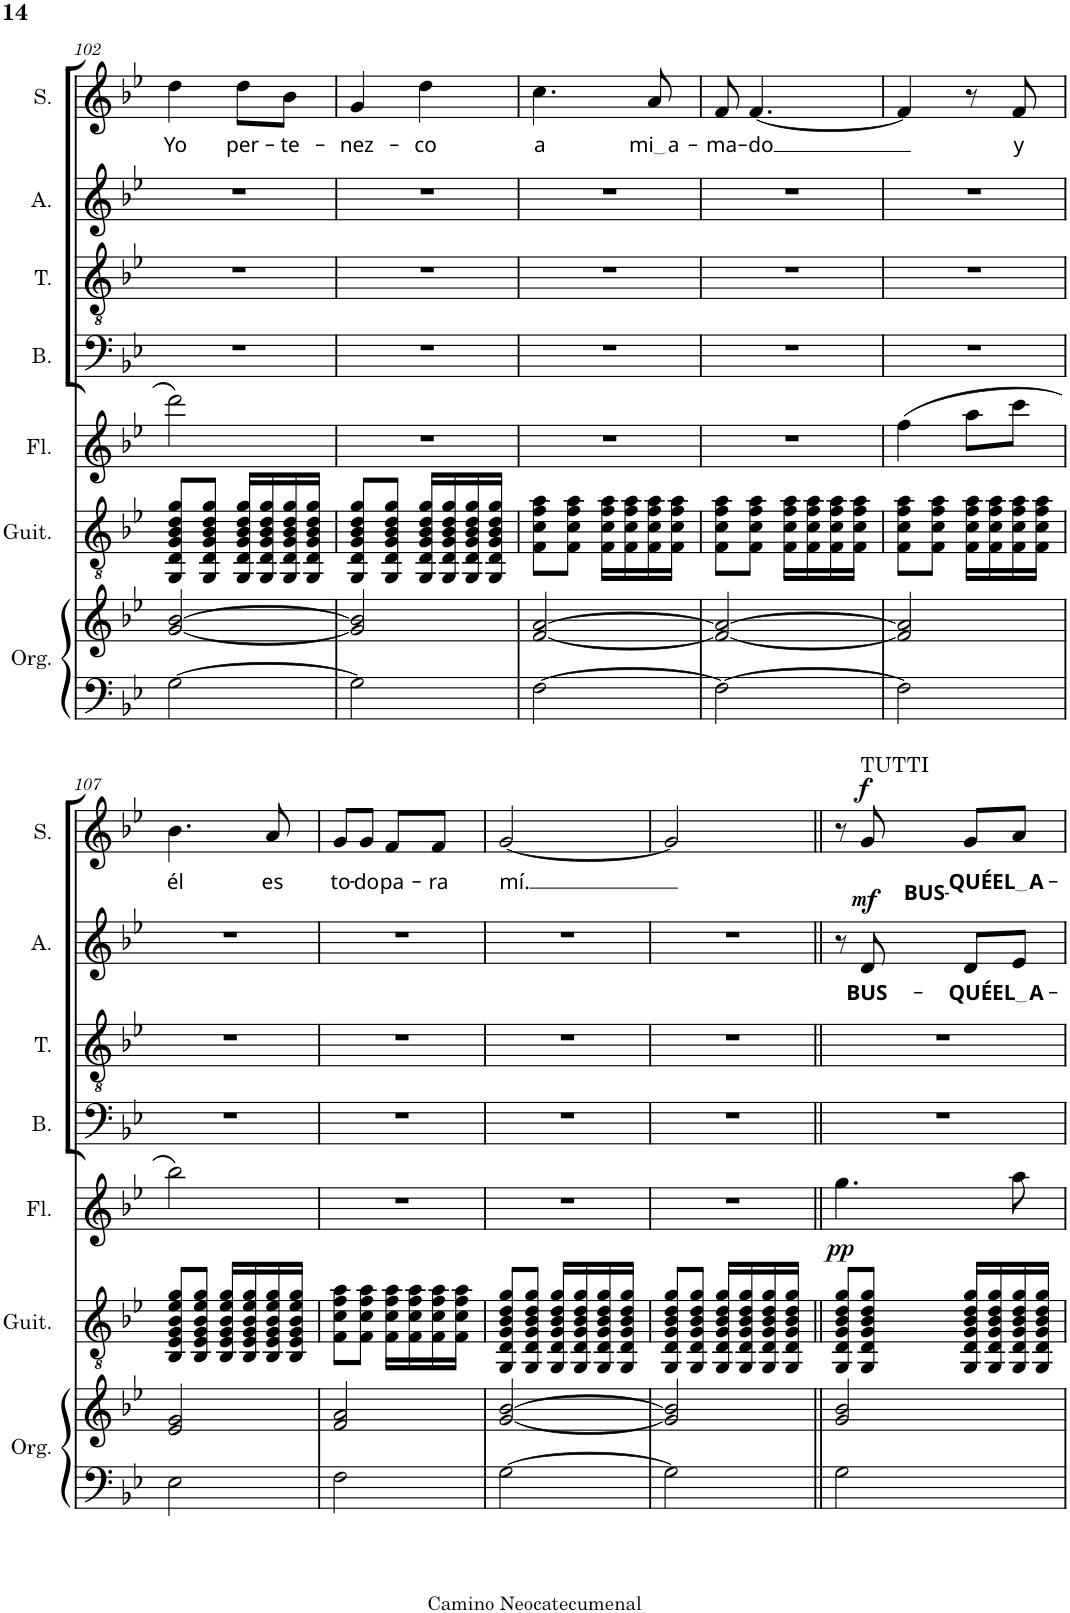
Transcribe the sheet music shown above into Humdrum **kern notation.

**kern	**kern	**kern	**kern	**dynam	**kern	**kern	**kern	**text	**dynam	**kern	**text	**dynam
*part7	*part7	*part6	*part5	*part5	*part4	*part3	*part2	*part2	*part2	*part1	*part1	*part1
*staff8	*staff7	*staff6	*staff5	*staff5	*staff4	*staff3	*staff2	*staff2	*staff2	*staff1	*staff1	*staff1
*I"Órgano	*	*I"Guitarra clásica	*I"Flauta	*	*I"Bajo	*I"Tenor	*I"Alto	*	*	*I"Soprano	*	*
*	*	*I'Guit.	*I'Fl.	*	*I'B.	*I'T.	*I'A.	*	*	*I'S.	*	*
!!LO:PB:g=z
*clefF4	*clefG2	*clefGv2	*clefG2	*	*clefF4	*clefGv2	*clefG2	*	*	*clefG2	*	*
*k[b-e-]	*k[b-e-]	*k[b-e-]	*k[b-e-]	*	*k[b-e-]	*k[b-e-]	*k[b-e-]	*	*	*k[b-e-]	*	*
*M2/4	*M2/4	*M2/4	*M2/4	*	*M2/4	*M2/4	*M2/4	*	*	*M2/4	*	*
=102	=102	=102	=102	=102	=102	=102	=102	=102	=102	=102	=102	=102
!	!	!	!	!	!	!	!	!	!	!	!LO:LY:b	!
[2G\	[2g/ [2b-/	8GG/ 8D/ 8G/ 8B-/ 8d/ 8g/L	2ddd\	.	2r	2r	2r	.	.	4dd\	Yo	.
.	.	8GG/ 8D/ 8G/ 8B-/ 8d/ 8g/J	.	.	.	.	.	.	.	.	.	.
!	!	!	!	!	!	!	!	!	!	!	!LO:LY:b	!
.	.	16GG/ 16D/ 16G/ 16B-/ 16d/ 16g/LL	.	.	.	.	.	.	.	8dd\L	per-	.
.	.	16GG/ 16D/ 16G/ 16B-/ 16d/ 16g/	.	.	.	.	.	.	.	.	.	.
!	!	!	!	!	!	!	!	!	!	!	!LO:LY:b	!
.	.	16GG/ 16D/ 16G/ 16B-/ 16d/ 16g/	.	.	.	.	.	.	.	8b-\J	-te-	.
.	.	16GG/ 16D/ 16G/ 16B-/ 16d/ 16g/JJ	.	.	.	.	.	.	.	.	.	.
=103	=103	=103	=103	=103	=103	=103	=103	=103	=103	=103	=103	=103
!	!	!	!	!	!	!	!	!	!	!	!LO:LY:b	!
2G\]	2g/] 2b-/]	8GG/ 8D/ 8G/ 8B-/ 8d/ 8g/L	2r	.	2r	2r	2r	.	.	4g/	-nez-	.
.	.	8GG/ 8D/ 8G/ 8B-/ 8d/ 8g/J	.	.	.	.	.	.	.	.	.	.
!	!	!	!	!	!	!	!	!	!	!	!LO:LY:b	!
.	.	16GG/ 16D/ 16G/ 16B-/ 16d/ 16g/LL	.	.	.	.	.	.	.	4dd\	-co	.
.	.	16GG/ 16D/ 16G/ 16B-/ 16d/ 16g/	.	.	.	.	.	.	.	.	.	.
.	.	16GG/ 16D/ 16G/ 16B-/ 16d/ 16g/	.	.	.	.	.	.	.	.	.	.
.	.	16GG/ 16D/ 16G/ 16B-/ 16d/ 16g/JJ	.	.	.	.	.	.	.	.	.	.
=104	=104	=104	=104	=104	=104	=104	=104	=104	=104	=104	=104	=104
!	!	!	!	!	!	!	!	!	!	!	!LO:LY:b	!
[2F\	[2f/ [2a/	8F\ 8c\ 8f\ 8a\L	2r	.	2r	2r	2r	.	.	4.cc\	a	.
.	.	8F\ 8c\ 8f\ 8a\J	.	.	.	.	.	.	.	.	.	.
.	.	16F\ 16c\ 16f\ 16a\LL	.	.	.	.	.	.	.	.	.	.
.	.	16F\ 16c\ 16f\ 16a\	.	.	.	.	.	.	.	.	.	.
!	!	!	!	!	!	!	!	!	!	!	!LO:LY:b	!
.	.	16F\ 16c\ 16f\ 16a\	.	.	.	.	.	.	.	8a/	mi a	.
.	.	16F\ 16c\ 16f\ 16a\JJ	.	.	.	.	.	.	.	.	.	.
=105	=105	=105	=105	=105	=105	=105	=105	=105	=105	=105	=105	=105
!	!	!	!	!	!	!	!	!	!	!	!LO:LY:b	!
2F\_	2f/_ 2a/_	8F\ 8c\ 8f\ 8a\L	2r	.	2r	2r	2r	.	.	8f/	-ma-	.
!	!	!	!	!	!	!	!	!	!	!	!LO:LY:b	!
.	.	8F\ 8c\ 8f\ 8a\J	.	.	.	.	.	.	.	[4.f/	-do	.
.	.	16F\ 16c\ 16f\ 16a\LL	.	.	.	.	.	.	.	.	.	.
.	.	16F\ 16c\ 16f\ 16a\	.	.	.	.	.	.	.	.	.	.
.	.	16F\ 16c\ 16f\ 16a\	.	.	.	.	.	.	.	.	.	.
.	.	16F\ 16c\ 16f\ 16a\JJ	.	.	.	.	.	.	.	.	.	.
=106	=106	=106	=106	=106	=106	=106	=106	=106	=106	=106	=106	=106
2F\]	2f/] 2a/]	8F\ 8c\ 8f\ 8a\L	(4ff\	.	2r	2r	2r	.	.	4f/]	.	.
.	.	8F\ 8c\ 8f\ 8a\J	.	.	.	.	.	.	.	.	.	.
.	.	16F\ 16c\ 16f\ 16a\LL	8aa\L	.	.	.	.	.	.	8r	.	.
.	.	16F\ 16c\ 16f\ 16a\	.	.	.	.	.	.	.	.	.	.
!	!	!	!	!	!	!	!	!	!	!	!LO:LY:b	!
.	.	16F\ 16c\ 16f\ 16a\	8ccc\J	.	.	.	.	.	.	8f/	y	.
.	.	16F\ 16c\ 16f\ 16a\JJ	.	.	.	.	.	.	.	.	.	.
!!LO:LB:g=z
=107	=107	=107	=107	=107	=107	=107	=107	=107	=107	=107	=107	=107
!	!	!	!	!	!	!	!	!	!	!	!LO:LY:b	!
2E-\	2e-/ 2g/	8BB-/ 8E-/ 8G/ 8B-/ 8e-/ 8g/L	2bb-\)	.	2r	2r	2r	.	.	4.b-\	él	.
.	.	8BB-/ 8E-/ 8G/ 8B-/ 8e-/ 8g/J	.	.	.	.	.	.	.	.	.	.
.	.	16BB-/ 16E-/ 16G/ 16B-/ 16e-/ 16g/LL	.	.	.	.	.	.	.	.	.	.
.	.	16BB-/ 16E-/ 16G/ 16B-/ 16e-/ 16g/	.	.	.	.	.	.	.	.	.	.
!	!	!	!	!	!	!	!	!	!	!	!LO:LY:b	!
.	.	16BB-/ 16E-/ 16G/ 16B-/ 16e-/ 16g/	.	.	.	.	.	.	.	8a/	es	.
.	.	16BB-/ 16E-/ 16G/ 16B-/ 16e-/ 16g/JJ	.	.	.	.	.	.	.	.	.	.
=108	=108	=108	=108	=108	=108	=108	=108	=108	=108	=108	=108	=108
!	!	!	!	!	!	!	!	!	!	!	!LO:LY:b	!
2F\	2f/ 2a/	8F\ 8c\ 8f\ 8a\L	2r	.	2r	2r	2r	.	.	8g/L	to-	.
!	!	!	!	!	!	!	!	!	!	!	!LO:LY:b	!
.	.	8F\ 8c\ 8f\ 8a\J	.	.	.	.	.	.	.	8g/J	-do	.
!	!	!	!	!	!	!	!	!	!	!	!LO:LY:b	!
.	.	16F\ 16c\ 16f\ 16a\LL	.	.	.	.	.	.	.	8f/L	pa-	.
.	.	16F\ 16c\ 16f\ 16a\	.	.	.	.	.	.	.	.	.	.
!	!	!	!	!	!	!	!	!	!	!	!LO:LY:b	!
.	.	16F\ 16c\ 16f\ 16a\	.	.	.	.	.	.	.	8f/J	-ra	.
.	.	16F\ 16c\ 16f\ 16a\JJ	.	.	.	.	.	.	.	.	.	.
=109	=109	=109	=109	=109	=109	=109	=109	=109	=109	=109	=109	=109
!	!	!	!	!	!	!	!	!	!	!	!LO:LY:b	!
[2G\	[2g/ [2b-/	8GG/ 8D/ 8G/ 8B-/ 8d/ 8g/L	2r	.	2r	2r	2r	.	.	[2g/	-mí.	.
.	.	8GG/ 8D/ 8G/ 8B-/ 8d/ 8g/J	.	.	.	.	.	.	.	.	.	.
.	.	16GG/ 16D/ 16G/ 16B-/ 16d/ 16g/LL	.	.	.	.	.	.	.	.	.	.
.	.	16GG/ 16D/ 16G/ 16B-/ 16d/ 16g/	.	.	.	.	.	.	.	.	.	.
.	.	16GG/ 16D/ 16G/ 16B-/ 16d/ 16g/	.	.	.	.	.	.	.	.	.	.
.	.	16GG/ 16D/ 16G/ 16B-/ 16d/ 16g/JJ	.	.	.	.	.	.	.	.	.	.
=110	=110	=110	=110	=110	=110	=110	=110	=110	=110	=110	=110	=110
2G\]	2g/] 2b-/]	8GG/ 8D/ 8G/ 8B-/ 8d/ 8g/L	2r	.	2r	2r	2r	.	.	2g/]	.	.
.	.	8GG/ 8D/ 8G/ 8B-/ 8d/ 8g/J	.	.	.	.	.	.	.	.	.	.
.	.	16GG/ 16D/ 16G/ 16B-/ 16d/ 16g/LL	.	.	.	.	.	.	.	.	.	.
.	.	16GG/ 16D/ 16G/ 16B-/ 16d/ 16g/	.	.	.	.	.	.	.	.	.	.
.	.	16GG/ 16D/ 16G/ 16B-/ 16d/ 16g/	.	.	.	.	.	.	.	.	.	.
.	.	16GG/ 16D/ 16G/ 16B-/ 16d/ 16g/JJ	.	.	.	.	.	.	.	.	.	.
=111||	=111||	=111||	=111||	=111||	=111||	=111||	=111||	=111||	=111||	=111||	=111||	=111||
!	!	!	!	!LO:DY:b	!	!	!	!	!	!	!	!
2G\	2g/ 2b-/	8GG/ 8D/ 8G/ 8B-/ 8d/ 8g/L	4.gg\	pp	2r	2r	8r	.	.	8r	.	.
!	!	!	!	!	!	!	!	!	!	!LO:TX:a:t=TUTTI	!	!
!	!	!	!	!	!	!	!	!LO:LY:b	!LO:DY:a	!	!LO:LY:b	!LO:DY:a
.	.	8GG/ 8D/ 8G/ 8B-/ 8d/ 8g/J	.	.	.	.	8d/	BUS-	mf	8g/	BUS-	f
!	!	!	!	!	!	!	!	!LO:LY:b	!	!	!LO:LY:b	!
.	.	16GG/ 16D/ 16G/ 16B-/ 16d/ 16g/LL	.	.	.	.	8d/L	-QUÉ	.	8g/L	-QUÉ	.
.	.	16GG/ 16D/ 16G/ 16B-/ 16d/ 16g/	.	.	.	.	.	.	.	.	.	.
!	!	!	!	!	!	!	!	!LO:LY:b	!	!	!LO:LY:b	!
.	.	16GG/ 16D/ 16G/ 16B-/ 16d/ 16g/	8aa\	.	.	.	8e-/J	EL A	.	8a/J	EL A	.
.	.	16GG/ 16D/ 16G/ 16B-/ 16d/ 16g/JJ	.	.	.	.	.	.	.	.	.	.
=	=	=	=	=	=	=	=	=	=	=	=	=
*-	*-	*-	*-	*-	*-	*-	*-	*-	*-	*-	*-	*-
